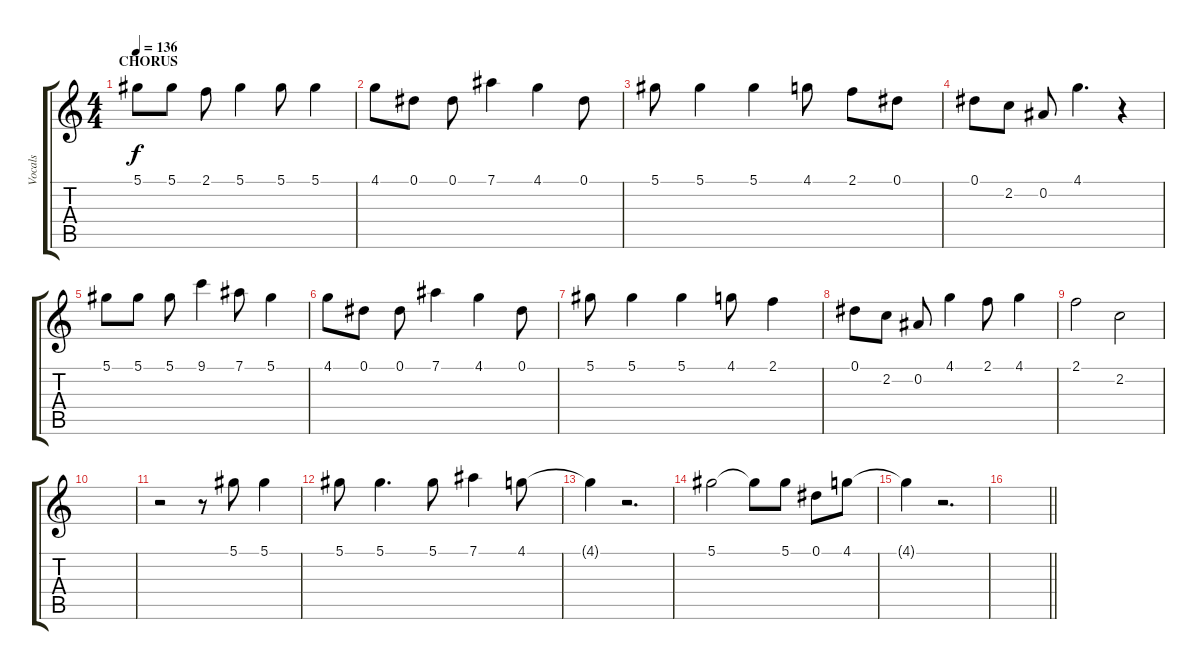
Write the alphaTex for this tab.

\track ("Vocals" "Vocals") {instrument acousticguitarsteel}
\staff {score tabs}
\tuning (Eb4 Bb3 Gb3 Db3 Ab2 Eb2) {hide}
\ts (4 4)
\section ("" "CHORUS")
\tempo 136
\clef g2
\ks c
5.1.8{dy f} 5.1.8 2.1.8 5.1.4 5.1.8 5.1.4 |
4.1.8 0.1.8 0.1.8 7.1.4 4.1.4 0.1.8 |
5.1.8 5.1.4 5.1.4 4.1.8 2.1.8 0.1.8 |
0.1.8 2.2.8 0.2.8 4.1.4{d} r.4 |
5.1.8 5.1.8 5.1.8 9.1.4 7.1.8 5.1.4 |
4.1.8 0.1.8 0.1.8 7.1.4 4.1.4 0.1.8 |
5.1.8 5.1.4 5.1.4 4.1.8 2.1.4 |
0.1.8 2.2.8 0.2.8 4.1.4 2.1.8 4.1.4 |
2.1.2 2.2.2 |
|
r.2 r.8 5.1.8 5.1.4 |
5.1.8 5.1.4{d} 5.1.8 7.1.4 4.1.8 |
4.1{t}.4 r.2{d} |
5.1.2 5.1{t}.8 5.1.8 0.1.8 4.1.8 |
4.1{t}.4 r.2{d} |
\barLineRight lightlight
